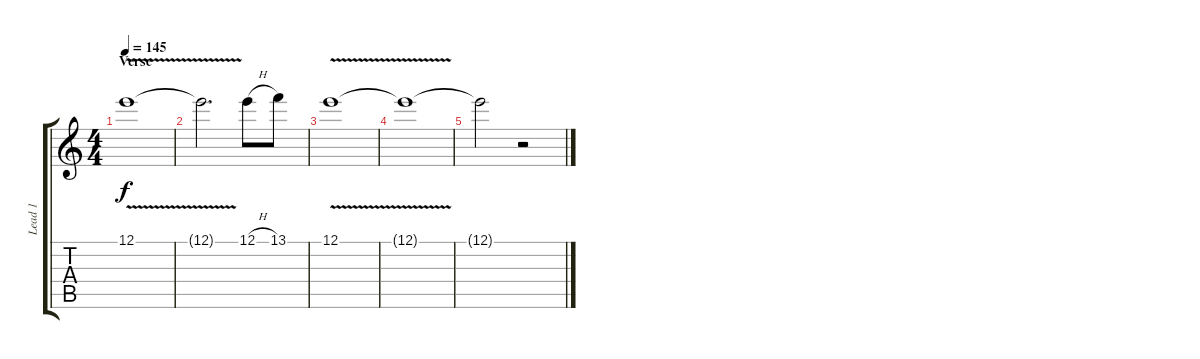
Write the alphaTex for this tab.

\track ("Lead 1" "Lead 1") {instrument distortionguitar}
\staff {score tabs}
\tuning (E4 B3 G3 D3 A2 E2) {hide}
\ts (4 4)
\section ("" "Verse")
\tempo 145
\clef g2
\ks c
12.1{v}.1{dy f} |
12.1{t}.2{d} 12.1{h}.8 13.1.8 |
12.1{v}.1 |
12.1{t}.1 |
12.1{t}.2 r.2
